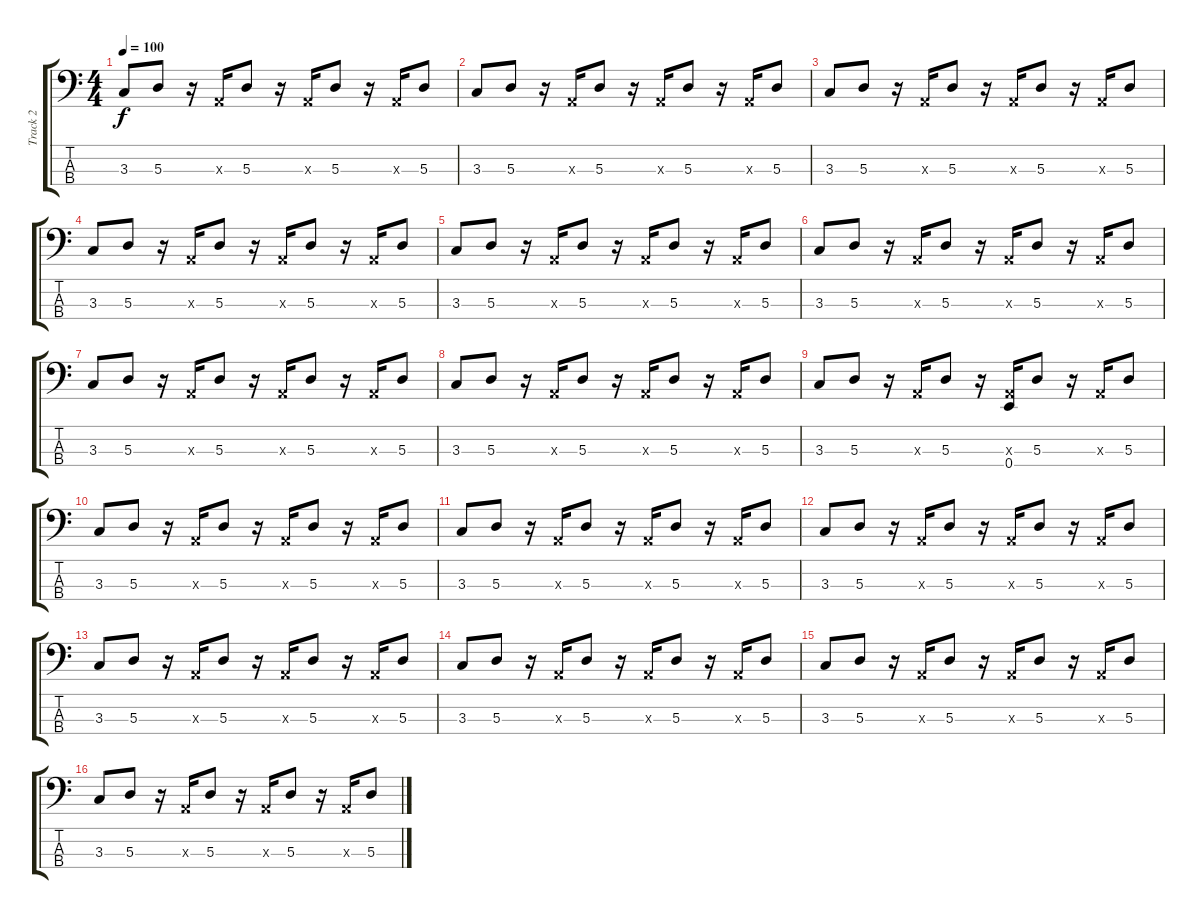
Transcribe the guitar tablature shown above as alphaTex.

\track ("Track 2" "Track 2") {instrument electricbassfinger}
\staff {score tabs}
\tuning (G2 D2 A1 E1) {hide}
\ts (4 4)
\tempo 100
\clef f4
\ks c
3.3.8{dy f} 5.3.8 r.16 0.3{x}.16 5.3.8 r.16 0.3{x}.16 5.3.8 r.16 0.3{x}.16 5.3.8 |
3.3.8 5.3.8 r.16 0.3{x}.16 5.3.8 r.16 0.3{x}.16 5.3.8 r.16 0.3{x}.16 5.3.8 |
3.3.8 5.3.8 r.16 0.3{x}.16 5.3.8 r.16 0.3{x}.16 5.3.8 r.16 0.3{x}.16 5.3.8 |
3.3.8 5.3.8 r.16 0.3{x}.16 5.3.8 r.16 0.3{x}.16 5.3.8 r.16 0.3{x}.16 5.3.8 |
3.3.8 5.3.8 r.16 0.3{x}.16 5.3.8 r.16 0.3{x}.16 5.3.8 r.16 0.3{x}.16 5.3.8 |
3.3.8 5.3.8 r.16 0.3{x}.16 5.3.8 r.16 0.3{x}.16 5.3.8 r.16 0.3{x}.16 5.3.8 |
3.3.8 5.3.8 r.16 0.3{x}.16 5.3.8 r.16 0.3{x}.16 5.3.8 r.16 0.3{x}.16 5.3.8 |
3.3.8 5.3.8 r.16 0.3{x}.16 5.3.8 r.16 0.3{x}.16 5.3.8 r.16 0.3{x}.16 5.3.8 |
3.3.8 5.3.8 r.16 0.3{x}.16 5.3.8 r.16 (0.3{x} 0.4).16 5.3.8 r.16 0.3{x}.16 5.3.8 |
3.3.8 5.3.8 r.16 0.3{x}.16 5.3.8 r.16 0.3{x}.16 5.3.8 r.16 0.3{x}.16 5.3.8 |
3.3.8 5.3.8 r.16 0.3{x}.16 5.3.8 r.16 0.3{x}.16 5.3.8 r.16 0.3{x}.16 5.3.8 |
3.3.8 5.3.8 r.16 0.3{x}.16 5.3.8 r.16 0.3{x}.16 5.3.8 r.16 0.3{x}.16 5.3.8 |
3.3.8 5.3.8 r.16 0.3{x}.16 5.3.8 r.16 0.3{x}.16 5.3.8 r.16 0.3{x}.16 5.3.8 |
3.3.8 5.3.8 r.16 0.3{x}.16 5.3.8 r.16 0.3{x}.16 5.3.8 r.16 0.3{x}.16 5.3.8 |
3.3.8 5.3.8 r.16 0.3{x}.16 5.3.8 r.16 0.3{x}.16 5.3.8 r.16 0.3{x}.16 5.3.8 |
3.3.8 5.3.8 r.16 0.3{x}.16 5.3.8 r.16 0.3{x}.16 5.3.8 r.16 0.3{x}.16 5.3.8
